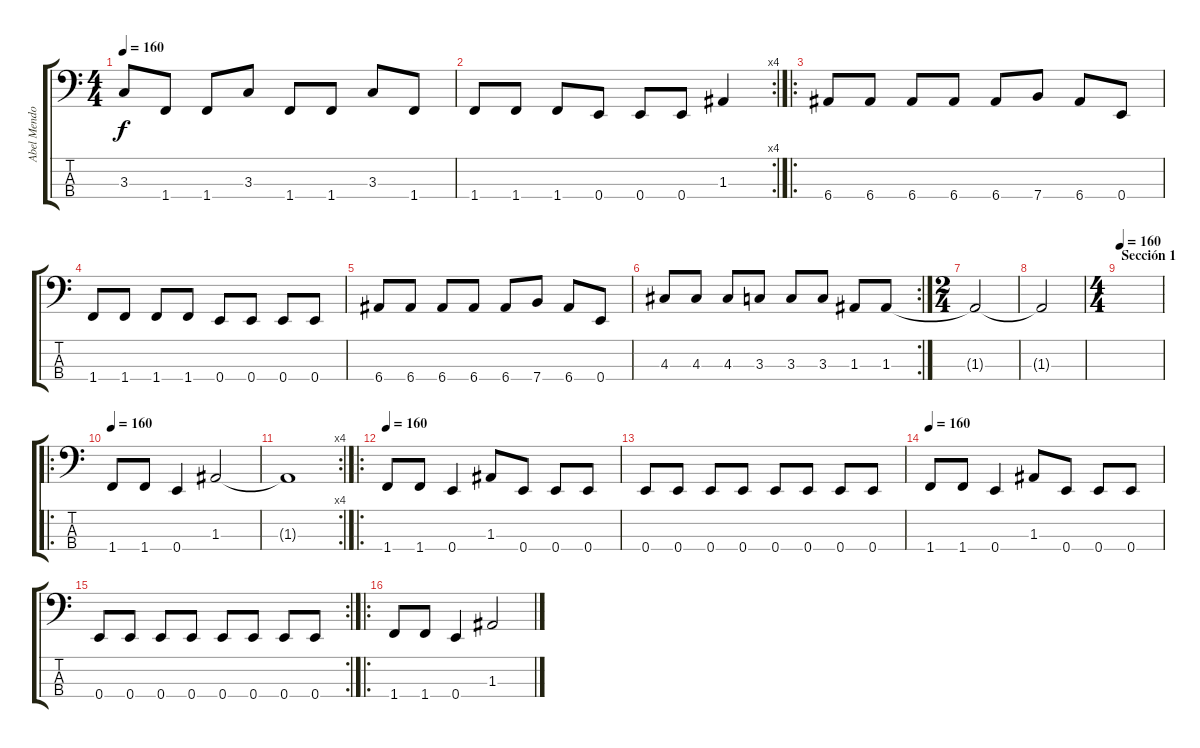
\track ("Abel Mendoza" "Abel Mendo") {instrument electricbassfinger}
\staff {score tabs}
\tuning (G2 D2 A1 E1) {hide}
\ts (4 4)
\tempo 160
\clef f4
\ks c
3.3.8{dy f} 1.4.8 1.4.8 3.3.8 1.4.8 1.4.8 3.3.8 1.4.8 |
\rc 4
1.4.8 1.4.8 1.4.8 0.4.8 0.4.8 0.4.8 1.3.4 |
\ro
6.4.8 6.4.8 6.4.8 6.4.8 6.4.8 7.4.8 6.4.8 0.4.8 |
1.4.8 1.4.8 1.4.8 1.4.8 0.4.8 0.4.8 0.4.8 0.4.8 |
6.4.8 6.4.8 6.4.8 6.4.8 6.4.8 7.4.8 6.4.8 0.4.8 |
\rc 2
4.3.8 4.3.8 4.3.8 3.3.8 3.3.8 3.3.8 1.3.8 1.3.8 |
\ts (2 4)
1.3{t}.2 |
1.3{t}.2 |
\ts (4 4)
\section ("" "Sección 1")
\tempo 160
|
\ro
\tempo 160
1.4.8 1.4.8 0.4.4 1.3.2 |
\rc 4
1.3{t}.1 |
\ro
\tempo 160
1.4.8 1.4.8 0.4.4 1.3.8 0.4.8 0.4.8 0.4.8 |
0.4.8 0.4.8 0.4.8 0.4.8 0.4.8 0.4.8 0.4.8 0.4.8 |
\tempo 160
1.4.8 1.4.8 0.4.4 1.3.8 0.4.8 0.4.8 0.4.8 |
\rc 2
0.4.8 0.4.8 0.4.8 0.4.8 0.4.8 0.4.8 0.4.8 0.4.8 |
\ro
1.4.8 1.4.8 0.4.4 1.3.2
